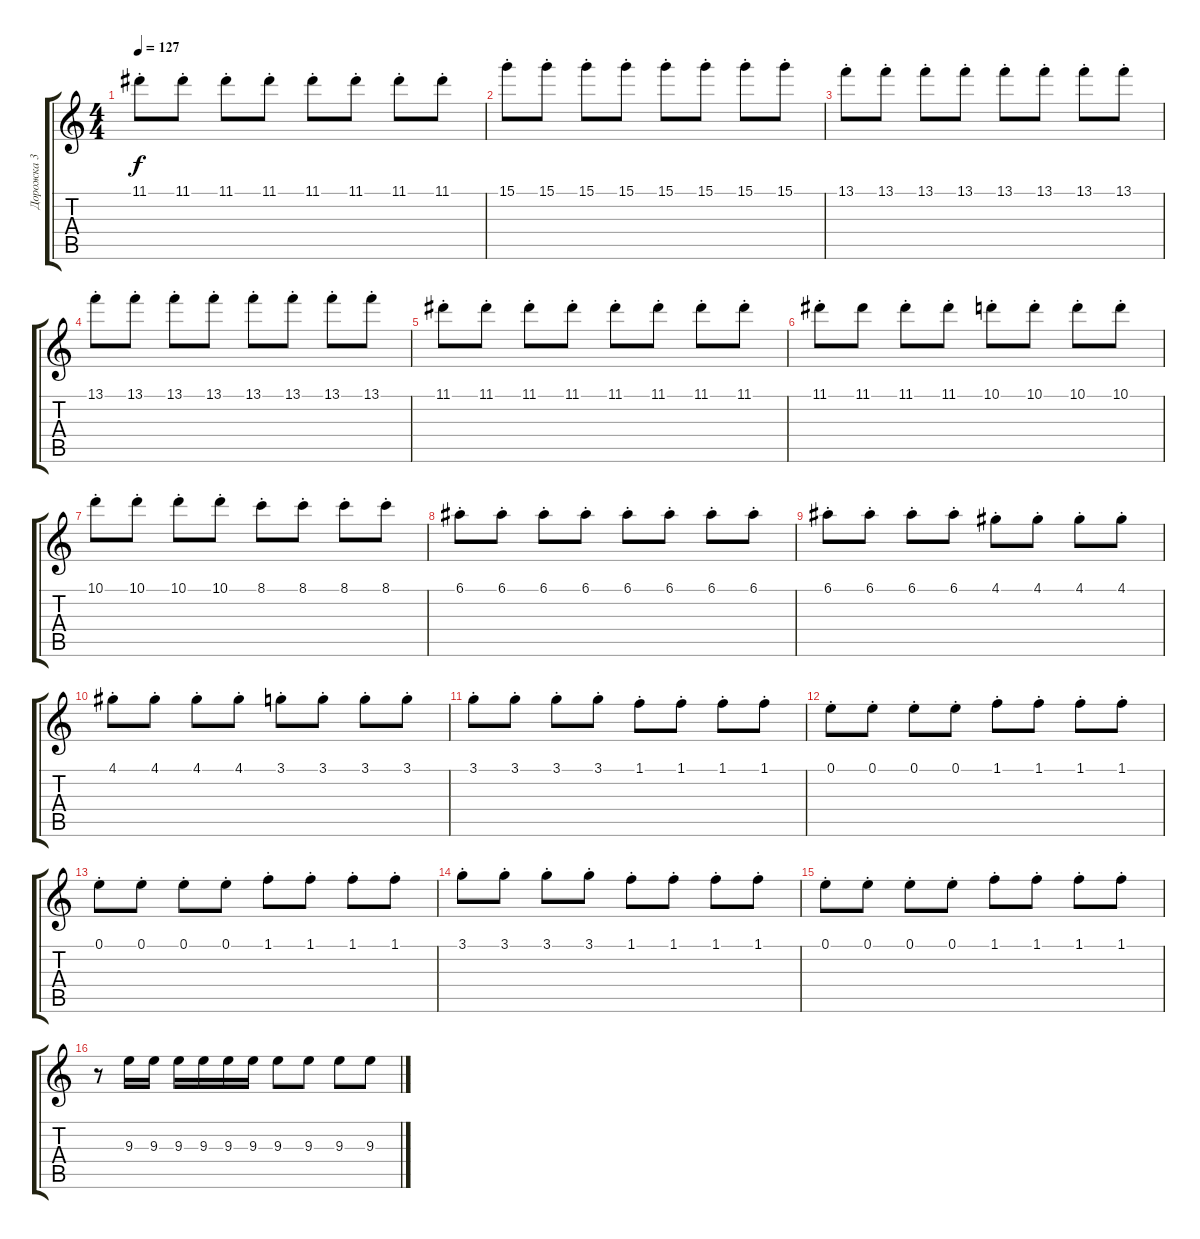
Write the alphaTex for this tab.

\track ("Дорожка 3" "Дорожка 3") {instrument distortionguitar}
\staff {score tabs}
\tuning (E4 B3 G3 D3 A2 E2) {hide}
\ts (4 4)
\tempo 127
\clef g2
\ks c
11.1{st}.8{dy f} 11.1{st}.8 11.1{st}.8 11.1{st}.8 11.1{st}.8 11.1{st}.8 11.1{st}.8 11.1{st}.8 |
15.1{st}.8 15.1{st}.8 15.1{st}.8 15.1{st}.8 15.1{st}.8 15.1{st}.8 15.1{st}.8 15.1{st}.8 |
13.1{st}.8 13.1{st}.8 13.1{st}.8 13.1{st}.8 13.1{st}.8 13.1{st}.8 13.1{st}.8 13.1{st}.8 |
13.1{st}.8 13.1{st}.8 13.1{st}.8 13.1{st}.8 13.1{st}.8 13.1{st}.8 13.1{st}.8 13.1{st}.8 |
11.1{st}.8 11.1{st}.8 11.1{st}.8 11.1{st}.8 11.1{st}.8 11.1{st}.8 11.1{st}.8 11.1{st}.8 |
11.1{st}.8 11.1.8 11.1{st}.8 11.1{st}.8 10.1{st}.8 10.1{st}.8 10.1{st}.8 10.1{st}.8 |
10.1{st}.8 10.1{st}.8 10.1{st}.8 10.1{st}.8 8.1{st}.8 8.1{st}.8 8.1{st}.8 8.1{st}.8 |
6.1{st}.8 6.1{st}.8 6.1{st}.8 6.1{st}.8 6.1{st}.8 6.1{st}.8 6.1{st}.8 6.1{st}.8 |
6.1{st}.8 6.1{st}.8 6.1{st}.8 6.1{st}.8 4.1{st}.8 4.1{st}.8 4.1{st}.8 4.1{st}.8 |
4.1{st}.8 4.1{st}.8 4.1{st}.8 4.1{st}.8 3.1{st}.8 3.1{st}.8 3.1{st}.8 3.1{st}.8 |
3.1{st}.8 3.1{st}.8 3.1{st}.8 3.1{st}.8 1.1{st}.8 1.1{st}.8 1.1{st}.8 1.1{st}.8 |
0.1{st}.8 0.1{st}.8 0.1{st}.8 0.1{st}.8 1.1{st}.8 1.1{st}.8 1.1{st}.8 1.1{st}.8 |
0.1{st}.8 0.1{st}.8 0.1{st}.8 0.1{st}.8 1.1{st}.8 1.1{st}.8 1.1{st}.8 1.1{st}.8 |
3.1{st}.8 3.1{st}.8 3.1{st}.8 3.1{st}.8 1.1{st}.8 1.1{st}.8 1.1{st}.8 1.1{st}.8 |
0.1{st}.8 0.1{st}.8 0.1{st}.8 0.1{st}.8 1.1{st}.8 1.1{st}.8 1.1{st}.8 1.1{st}.8 |
r.8 9.3.16 9.3.16 9.3.16 9.3.16 9.3.16 9.3.16 9.3.8 9.3.8 9.3.8 9.3.8
